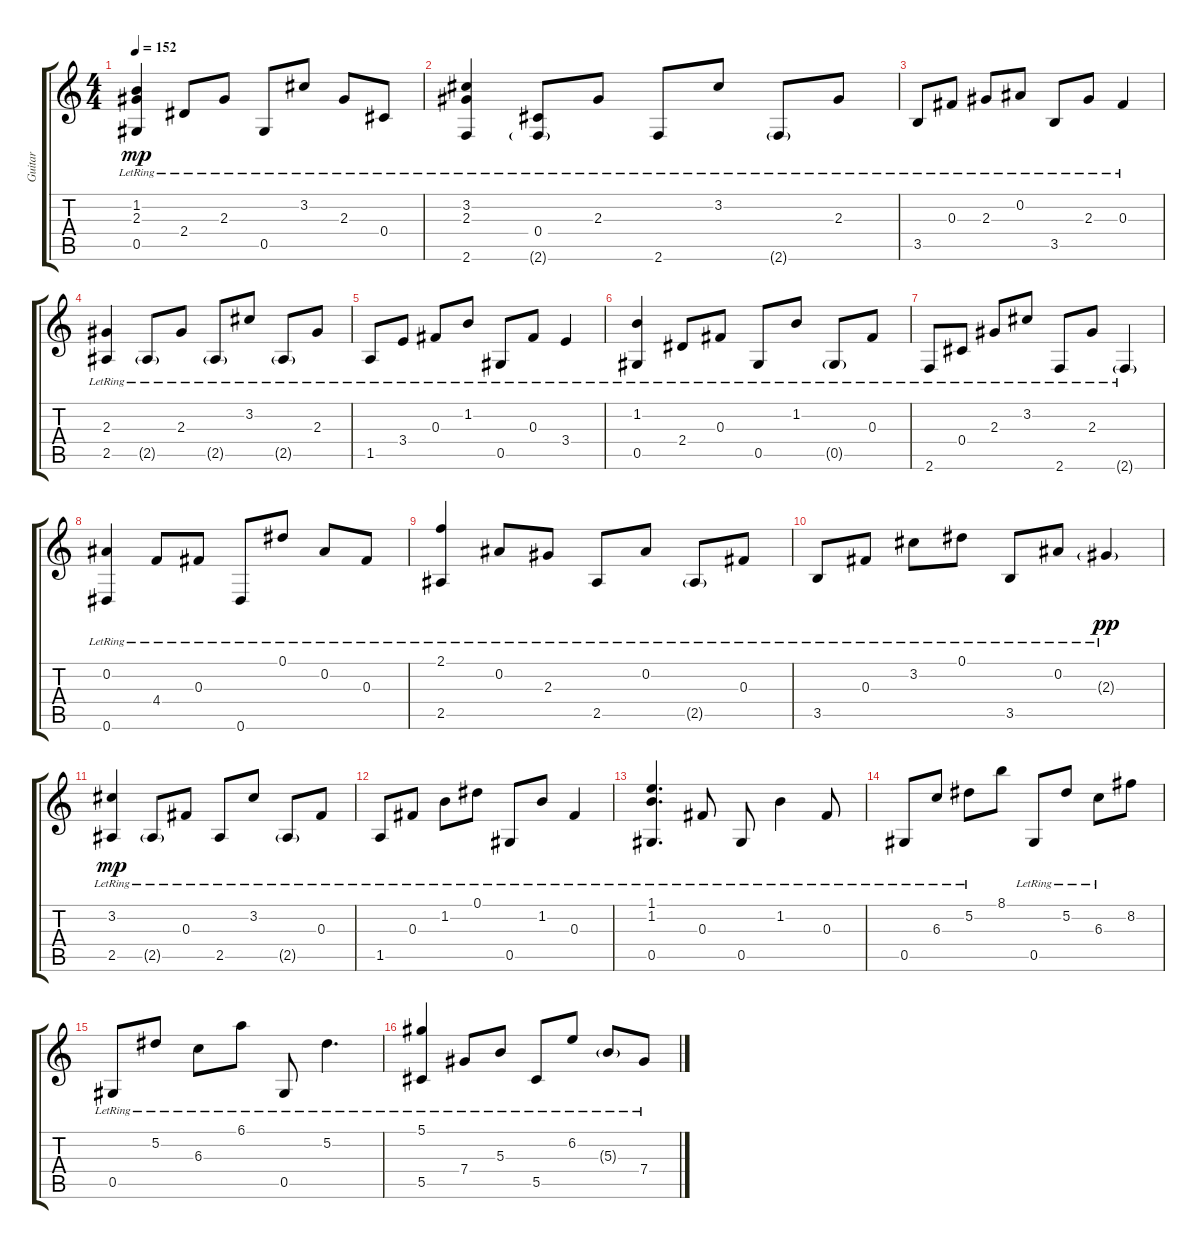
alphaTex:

\track ("Guitar" "Guitar") {instrument acousticguitarnylon}
\staff {score tabs}
\tuning (Eb4 Bb3 Gb3 Db3 Ab2 Eb2) {hide}
\ts (4 4)
\tempo 152
\clef g2
\ks c
(1.2{lr} 2.3{lr} 0.5{lr}).4{dy mp} 2.4{lr}.8 2.3{lr}.8 0.5{lr}.8 3.2{lr}.8 2.3{lr}.8 0.4{lr}.8 |
(3.2{lr} 2.3{lr} 2.6{lr}).4 (0.4{lr} 2.6{g lr}).8 2.3{lr}.8 2.6{lr}.8 3.2{lr}.8 2.6{g lr}.8 2.3{lr}.8 |
3.5{lr}.8 0.3{lr}.8 2.3{lr}.8 0.2{lr}.8 3.5{lr}.8 2.3{lr}.8 0.3{lr}.4 |
(2.3{lr} 2.5{lr}).4 2.5{g lr}.8 2.3{lr}.8 2.5{g lr}.8 3.2{lr}.8 2.5{g lr}.8 2.3{lr}.8 |
1.5{lr}.8 3.4{lr}.8 0.3{lr}.8 1.2{lr}.8 0.5{lr}.8 0.3{lr}.8 3.4{lr}.4 |
(1.2{lr} 0.5{lr}).4 2.4{lr}.8 0.3{lr}.8 0.5{lr}.8 1.2{lr}.8 0.5{g lr}.8 0.3{lr}.8 |
2.6{lr}.8 0.4{lr}.8 2.3{lr}.8 3.2{lr}.8 2.6{lr}.8 2.3{lr}.8 2.6{g lr}.4 |
(0.2{lr} 0.6{lr}).4 4.4{lr}.8 0.3{lr}.8 0.6{lr}.8 0.1{lr}.8 0.2{lr}.8 0.3{lr}.8 |
(2.1{lr} 2.5{lr}).4 0.2{lr}.8 2.3{lr}.8 2.5{lr}.8 0.2{lr}.8 2.5{g lr}.8 0.3{lr}.8 |
3.5{lr}.8 0.3{lr}.8 3.2{lr}.8 0.1{lr}.8 3.5{lr}.8 0.2{lr}.8 2.3{g lr}.4{dy pp} |
(3.2{lr} 2.5{lr}).4{dy mp} 2.5{g lr}.8 0.3{lr}.8 2.5{lr}.8 3.2{lr}.8 2.5{g lr}.8 0.3{lr}.8 |
1.5{lr}.8 0.3{lr}.8 1.2{lr}.8 0.1{lr}.8 0.5{lr}.8 1.2{lr}.8 0.3{lr}.4 |
(1.1{lr} 1.2{lr} 0.5{lr}).4{d} 0.3{lr}.8 0.5{lr}.8 1.2{lr}.4 0.3{lr}.8 |
0.5{lr}.8 6.3{lr}.8 5.2{lr}.8 8.1.8 0.5{lr}.8 5.2{lr}.8 6.3{lr}.8 8.2.8 |
0.5{lr}.8 5.2{lr}.8 6.3{lr}.8 6.1{lr}.8 0.5{lr}.8 5.2{lr}.4{d} |
(5.1{lr} 5.5{lr}).4 7.4{lr}.8 5.3{lr}.8 5.5{lr}.8 6.2{lr}.8 5.3{g lr}.8 7.4{lr}.8
